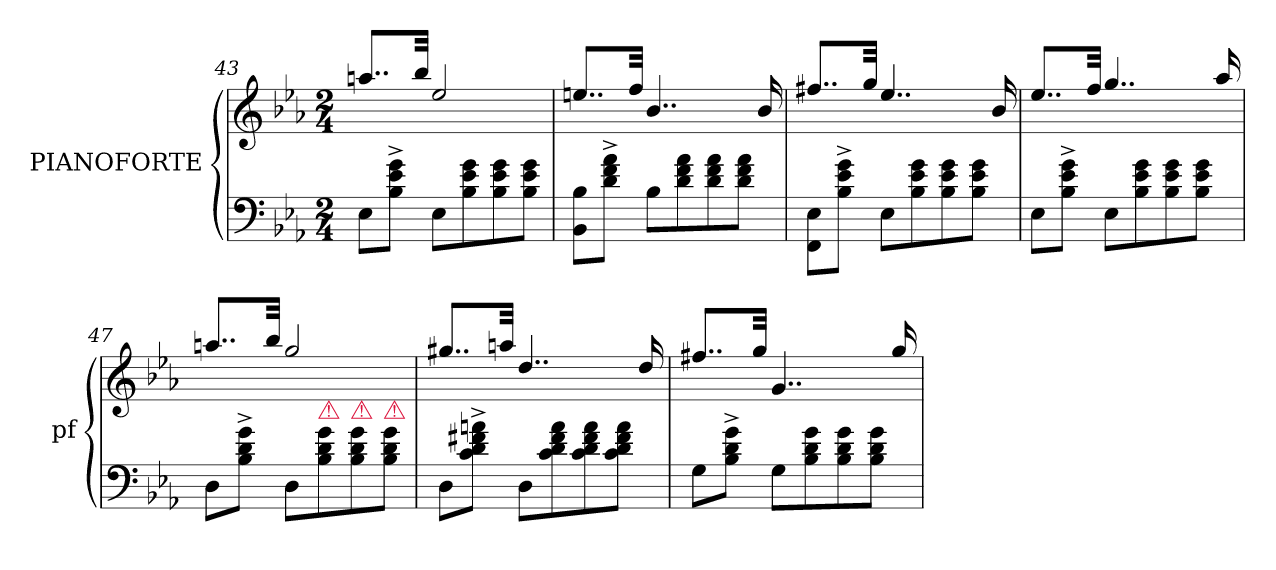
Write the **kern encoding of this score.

**kern	**kern
*part2	*part1
*staff2	*staff1
*I"PIANOFORTE	*I"PIANOFORTE
*I'pf	*I'pf
*clefF4	*clefG2
*k[b-e-a-]	*k[b-e-a-]
*M2/4	*M2/4
=43	=43
8E-\L	8..aan/L
8B-^\ 8e-^\ 8g^\J	.
.	32bb-/Jkk
8E-\L	2ee-/
8B-\ 8e-\ 8g\	.
8B-\ 8e-\ 8g\	.
8B-\ 8e-\ 8g\J	.
=44	=44
8BB-\ 8B-\L	8..een/L
8d^\ 8f^\ 8a-^\J	.
.	32ff/Jkk
8B-\L	4..b-/
8d\ 8f\ 8a-\	.
8d\ 8f\ 8a-\	.
8d\ 8f\ 8a-\J	.
.	16b-/
=45	=45
8FF\ 8E-\L	8..ff#X/L
8B-^\ 8e-^\ 8g^\J	.
.	32gg/Jkk
8E-\L	4..ee-/
8B-\ 8e-\ 8g\	.
8B-\ 8e-\ 8g\	.
8B-\ 8e-\ 8g\J	.
.	16b-/
=46	=46
8E-\L	8..ee-/L
8B-^\ 8e-^\ 8g^\J	.
.	32ff/Jkk
8E-\L	4..gg/
8B-\ 8e-\ 8g\	.
8B-\ 8e-\ 8g\	.
8B-\ 8e-\ 8g\J	.
.	16aa-/
=47	=47
8D\L	8..aan/L
8B-^\ 8d^\ 8g^\J	.
.	32bb-/Jkk
8D\L	2gg/
!LO:TX:a:color=crimson:t=⚠	!
8B-\ 8d\ 8g\	.
!LO:TX:a:color=crimson:t=⚠	!
8B-\ 8d\ 8g\	.
!LO:TX:a:color=crimson:t=⚠	!
8B-\ 8d\ 8g\J	.
=48	=48
8D\L	8..gg#X/L
8c^\ 8d^\ 8f#X^\ 8an^\J	.
.	32aan/Jkk
8D\L	4..dd/
8c\ 8d\ 8f#\ 8a\	.
8c\ 8d\ 8f#\ 8a\	.
8c\ 8d\ 8f#\ 8a\J	.
.	16dd/
=49	=49
8G\L	8..ff#X/L
8B-^\ 8d^\ 8g^\J	.
.	32gg/Jkk
8G\L	4..g/
8B-\ 8d\ 8g\	.
8B-\ 8d\ 8g\	.
8B-\ 8d\ 8g\J	.
.	16gg/
=	=
*-	*-
